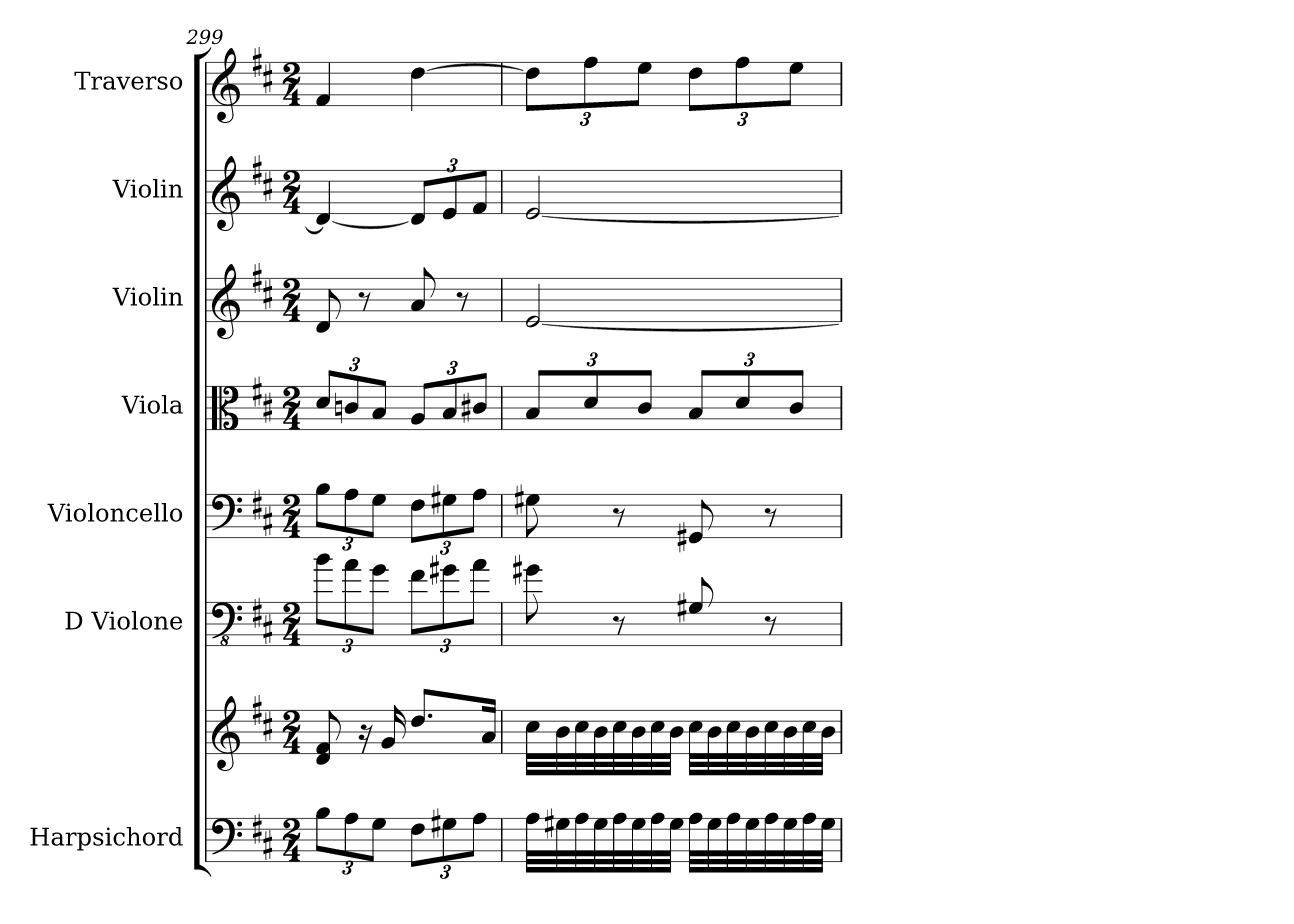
**kern	**kern	**kern	**kern	**kern	**kern	**kern	**kern
*part7	*part7	*part6	*part5	*part4	*part3	*part2	*part1
*staff8	*staff7	*staff6	*staff5	*staff4	*staff3	*staff2	*staff1
*I"Harpsichord	*	*I"D Violone	*I"Violoncello	*I"Viola	*I"Violin	*I"Violin	*I"Traverso
*I'Hch.	*	*I'D Vne.	*I'Vc.	*I'Vla.	*I'Vln.	*I'Vln.	*I'Trv.
*clefF4	*clefG2	*clefFv4	*clefF4	*clefC3	*clefG2	*clefG2	*clefG2
*	*	*ITrd7c12	*	*	*	*	*
*k[f#c#]	*k[f#c#]	*k[f#c#]	*k[f#c#]	*k[f#c#]	*k[f#c#]	*k[f#c#]	*k[f#c#]
*M2/4	*M2/4	*M2/4	*M2/4	*M2/4	*M2/4	*M2/4	*M2/4
*Xbrackettup	*	*Xbrackettup	*Xbrackettup	*Xbrackettup	*	*	*
=299	=299	=299	=299	=299	=299	=299	=299
12B\L	8d/ 8f#/	12BB\L	12B\L	12d/L	8d/	4d/_	4f#/
12A\	.	12AA\	12A\	12cn/	.	.	.
.	16r	.	.	.	8r	.	.
12G\J	.	12GG\J	12G\J	12B/J	.	.	.
.	16g/	.	.	.	.	.	.
*	*	*	*	*	*	*Xbrackettup	*
12F#\L	8.dd/L	12FF#\L	12F#\L	12A/L	8a/	12d/L]	[4dd\
12G#X\	.	12GG#X\	12G#X\	12B/	.	12e/	.
.	.	.	.	.	8r	.	.
12A\J	.	12AA\J	12A\J	12c#X/J	.	12f#/J	.
.	16a/Jk	.	.	.	.	.	.
!!LO:PB:g=z
=300	=300	=300	=300	=300	=300	=300	=300
*	*	*	*	*	*	*	*Xbrackettup
32A\LLL	32cc#\LLL	8GG#X\	8G#X\	12B/L	[2e/	[2e/	12dd\L]
32G#X\	32b\	.	.	.	.	.	.
32A\	32cc#\	.	.	.	.	.	.
.	.	.	.	12d/	.	.	12ff#\
32G#\	32b\	.	.	.	.	.	.
32A\	32cc#\	8r	8r	.	.	.	.
32G#\	32b\	.	.	.	.	.	.
.	.	.	.	12c#/J	.	.	12ee\J
32A\	32cc#\	.	.	.	.	.	.
32G#\JJJ	32b\JJJ	.	.	.	.	.	.
32A\LLL	32cc#\LLL	8GGG#X/	8GG#X/	12B/L	.	.	12dd\L
32G#\	32b\	.	.	.	.	.	.
32A\	32cc#\	.	.	.	.	.	.
.	.	.	.	12d/	.	.	12ff#\
32G#\	32b\	.	.	.	.	.	.
32A\	32cc#\	8r	8r	.	.	.	.
32G#\	32b\	.	.	.	.	.	.
.	.	.	.	12c#/J	.	.	12ee\J
32A\	32cc#\	.	.	.	.	.	.
32G#\JJJ	32b\JJJ	.	.	.	.	.	.
=	=	=	=	=	=	=	=
*-	*-	*-	*-	*-	*-	*-	*-
